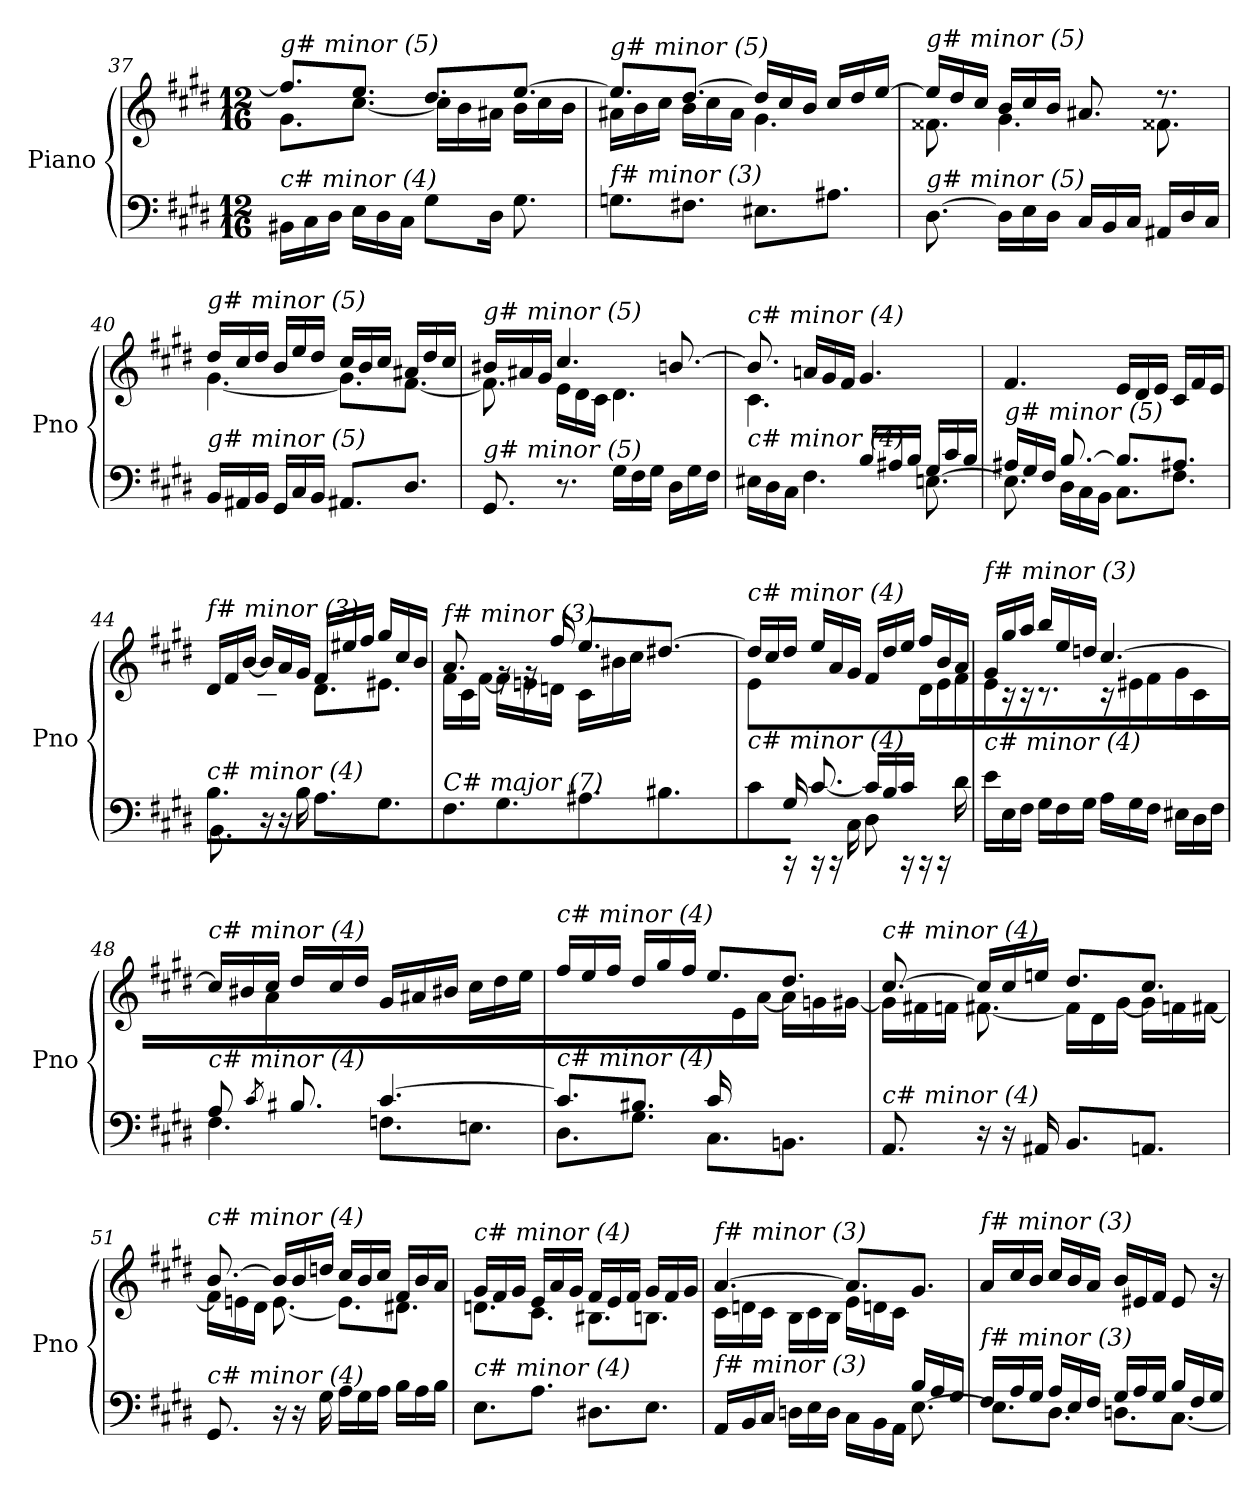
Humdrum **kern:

**kern	**kern
*part1	*part1
*staff2	*staff1
*I"Piano	*
*I'Pno	*
!!LO:LB:g=z
*clefF4	*clefG2
*k[f#c#g#d#]	*k[f#c#g#d#]
*M12/16	*M12/16
=37	=37
*	*^
!	!LO:TX:i:t=g# minor (5)	!
!LO:TX:i:t=c# minor (4)	!	!
16BB#X\LL	8.ff#/L]	8.g#\L
16C#\	.	.
16D#\JJ	.	.
16E\LL	8.ee/J	[8.cc#\J
16D#\	.	.
16C#\JJ	.	.
8G#\L	8.dd#/L	16cc#\LL]
.	.	16b\
16D#\Jk	.	16a#X\JJ
8.G#\	[8.ee/J	16b\LL
.	.	16cc#\
.	.	16b\JJ
=38	=38	=38
!	!LO:TX:i:t=g# minor (5)	!
!LO:TX:i:t=f# minor (3)	!	!
8.Gni\L	8.ee/L]	16a#X\LL
.	.	16b\
.	.	16cc#\JJ
8.F#X\J	[8.dd#/J	16b\LL
.	.	16cc#\
.	.	16a#\JJ
8.E#X\L	16dd#/LL]	4.g#\
.	16cc#/	.
.	16b/JJ	.
8.A#X\J	16cc#/LL	.
.	16dd#/	.
.	[16ee/JJ	.
=39	=39	=39
!	!LO:TX:i:t=g# minor (5)	!
!LO:TX:i:t=g# minor (5)	!	!
[8.D#\	16ee/LL]	8.f##X\
.	16dd#/	.
.	16cc#/JJ	.
16D#\LL]	16b/LL	4.g#\
16E\	16cc#/	.
16D#\JJ	16b/JJ	.
16C#/LL	8.a#X/	.
16BB/	.	.
16C#/JJ	.	.
16AA#X/LL	8.r	8.f##X\
16D#/	.	.
16C#/JJ	.	.
!!LO:LB:g=z	!!
=40	=40	=40
!	!LO:TX:i:t=g# minor (5)	!
!LO:TX:i:t=g# minor (5)	!	!
16BB/LL	16dd#/LL	[4.g#\
16AA#X/	16cc#/	.
16BB/JJ	16dd#/JJ	.
16GG#/LL	16b/LL	.
16C#/	16ee/	.
16BB/JJ	16dd#/JJ	.
8.AA#X/L	16cc#/LL	8.g#\L]
.	16b/	.
.	16cc#/JJ	.
8.D#/J	16a#X/LL	[8.f#\J
.	16dd#/	.
.	16cc#/JJ	.
=41	=41	=41
!	!LO:TX:i:t=g# minor (5)	!
!LO:TX:i:t=g# minor (5)	!	!
8.GG#/	16b#X/LL	8.f#\]
.	16a#X/	.
.	16g#/JJ	.
8.r	4.cc#/	16e\LL
.	.	16d#\
.	.	16c#\JJ
16G#\LL	.	4.d#\
16F#\	.	.
16G#\JJ	.	.
16D#\LL	[8.bn/	.
16G#\	.	.
16F#\JJ	.	.
=42	=42	=42
*^	*	*^
*	*^	*	*	*
!	!	!	!LO:TX:i:t=c# minor (4)	!	!
!LO:TX:i:t=c# minor (4)	!	!	!	!	!
4.ryy	16E#Xj\LL	8.ryy	8.b/]	4.c#\	8.ryy
.	16D#\	.	.	.	.
.	16C#\JJ	.	.	.	.
.	8.ryy	4.F#\	16an/LL	.	2ryy
.	.	.	16g#/	.	.
.	.	.	16f#/JJ	.	.
4.ryy	16B/LL	.	4.g#/	4.ryy	.
.	16A#X/	.	.	.	.
.	16B/JJ	.	.	.	.
.	16G#/LL	[8.En\	.	.	.
.	16c#/	.	.	.	.
.	16B/JJ	.	.	.	16ryy
*	*v	*v	*	*	*
!!LO:LB:g=z
=43	=43	=43	=43	=43
!	!	!LO:TX:i:t=c# minor (4)	!	!
!LO:TX:i:t=g# minor (5)	!	!	!	!
*	*	*v	*v	*v
16A#X/LL	8.E\]	4.f#/
16G#/	.	.
16F#/JJ	.	.
[8.B/	16D#\LL	.
.	16C#\	.
.	16BB\JJ	.
8.B/L]	8.C#\L	16e/LL
.	.	16d#/
.	.	16e/JJ
8.A#X/J	8.F#\J	16c#/LL
.	.	16f#/
.	.	16e/JJ
=44	=44	=44
*	*	*^
!	!	!LO:TX:i:t=f# minor (3)	!
!LO:TX:i:t=c# minor (4)	!	!	!
8.B/L	8.BB\	16d#/LL	8.ryy
.	.	16f#/	.
.	.	[16b/JJ	.
2ryy	16r	16b/LL]	8.c#\J
.	16r	16a/	.
.	16B\	16g#/JJ	.
.	8.A\L	16f#/LL	8.d#\L
.	.	16ee#X/	.
.	.	16ff#/JJ	.
.	8.G#\J	16gg#/LL	8.e#X\J
.	.	16cc#/	.
16ryy	.	16b/JJ	.
*v	*v	*	*
=45	=45	=45
!	!LO:TX:i:t=f# minor (3)	!
!LO:TX:i:t=C# major (7)	!	!
8.F#\L	8.a/	16f#\LL
.	.	16c#\
.	.	[16f#\JJ
8.G#\J	16rg	16f#\LL]
.	16rg	16en\
.	16ff#/	16dn\JJ
8.A#X\L	8.ee/L	16c#\LL
.	.	16b#X\
.	.	16cc#\JJ
8.B#X\J	[8.dd#X/J	16dd#\LLyy
.	.	16g#\
.	.	16f#\JJ
!!LO:LB:g=z	!!
=46	=46	=46
*^	*	*
!	!	!LO:TX:i:t=c# minor (4)	!
!LO:TX:i:t=c# minor (4)	!	!	!
8c#\	8ryy	16dd#/LL]	8e\L
.	.	16cc#/	.
16rCC	16G#/Jk	16dd#/JJ	4..ryy
16rCC	[8.c#/	16ee/LL	.
16rCC	.	16a/	.
16C#\	.	16g#/JJ	.
8D#\	16c#/LL]	16f#/LL	.
.	16B/	16dd#/	.
16rCC	16c#/JJ	16ee/JJ	.
16rCC	8.ryy	16ff#/LL	16d#\LL
16rCC	.	16b/	16e\
16d#\	.	16a/JJ	16f#\JJ
=47	=47	=47	=47
!	!	!LO:TX:i:t=f# minor (3)	!
!LO:TX:i:t=c# minor (4)	!	!	!
2ryy	16e\LL	16g#/LL	16e\
.	16E\	16gg#/	16r
.	16F#\JJ	16aa/JJ	16r
.	16G#\LL	16bb/LL	8.r
.	16F#\	16ee/	.
.	16G#\JJ	16ddn/JJ	.
.	16A\LL	[4.cc#/	16r
.	16G#\	.	16e#X\LL
8.ryy	16F#\JJ	.	16f#\JJ
.	16E#Xj\LL	.	16g#\LL
.	16D#\	.	16c#\
16B/JJ	16F#i\JJ	.	16ryy
=48	=48	=48	=48
*	*^	*	*^
!	!	!	!LO:TX:i:t=c# minor (4)	!	!
!LO:TX:i:t=c# minor (4)	!	!	!	!	!
8A/L	4.F#\	8.ryy	16cc#/LL]	8ryy	8.ryy
.	.	.	16b#X/	.	.
16ryy	.	.	16cc#/JJ	16a\Jk	.
8qc#/	.	.	.	.	.
8.B#X/	.	16c#!yy	16dd#/LL	2ryy	8.ryy
.	.	8B#!yy	16cc#/	.	.
.	.	.	16dd#/JJ	.	.
[4.c#/	8.Fni\L	4.ryy	16g#/LL	.	4.ryy
.	.	.	16a#X/	.	.
.	.	.	16b#X/JJ	.	.
.	8.En\J	.	16cc#\LL	.	.
.	.	.	16dd#\	.	.
.	.	.	16ee\JJ	16ryy	.
!!LO:LB:g=z	!!	!!
=49	=49	=49	=49	=49	=49
!	!	!	!LO:TX:i:t=c# minor (4)	!	!
!LO:TX:i:t=c# minor (4)	!	!	!	!	!
4.ryy	8.c#/L]	8.D#\L	16ff#/LL	4.ryy	4.ryy
.	.	.	16ee/	.	.
.	.	.	16ff#/JJ	.	.
.	8.B#X/J	8.G#\J	16dd#/LL	.	.
.	.	.	16gg#/	.	.
.	.	.	16ff#/JJ	.	.
16c#/LL	8.C#\L	4.ryy	8.ee/L	16ryy	4.ryy
4ryy	.	.	.	16e\	.
.	.	.	.	[16a\JJ	.
.	8.BBn\J	.	8.dd#/J	16a\LL]	.
.	.	.	.	16gni\	.
16ryy	.	.	.	[16g#\JJ	.
*v	*v	*v	*	*	*
*	*	*v	*v
=50	=50	=50
!	!LO:TX:i:t=c# minor (4)	!
!LO:TX:i:t=c# minor (4)	!	!
8.AA/	[8.cc#/	16g#\LL]
.	.	16f#X\
.	.	16fni\JJ
16r	16cc#/LL]	[8.f#\
16r	16cc#/	.
16AA#X/	16een/JJ	.
8.BB/L	8.dd#/L	16f#\LL]
.	.	16d#\
.	.	[16g#\JJ
8.AAn/J	8.cc#/J	16g#\LL]
.	.	16fni\
.	.	[16f#\JJ
=51	=51	=51
!	!LO:TX:i:t=c# minor (4)	!
!LO:TX:i:t=c# minor (4)	!	!
8.GG#/	[8.b/	16f#\LL]
.	.	16en\
.	.	16d#\JJ
16r	16b/LL]	[8.e\
16r	16b/	.
16G#\	16ddn/JJ	.
16A\LL	16cc#/LL	8.e\L]
16G#\	16b/	.
16A\JJ	16cc#/JJ	.
16B\LL	16f#/LL	8.d#X\J
16A\	16b/	.
16B\JJ	16a/JJ	.
!!LO:PB:g=z	!!
=52	=52	=52
!	!LO:TX:i:t=c# minor (4)	!
!LO:TX:i:t=c# minor (4)	!	!
8.E\L	16g#/LL	8.dn\L
.	16f#/	.
.	16g#/JJ	.
8.A\J	16e/LL	8.c#\J
.	16a/	.
.	16g#/JJ	.
8.D#X\L	16f#/LL	8.B#Xi\L
.	16e/	.
.	16f#/JJ	.
8.E\J	16g#/LL	8.B\J
.	16f#/	.
.	16g#/JJ	.
=53	=53	=53
*^	*	*^
*	*^	*	*	*
!	!	!	!LO:TX:i:t=f# minor (3)	!	!
!LO:TX:i:t=f# minor (3)	!	!	!	!	!
2ryy	16AA/LL	2ryy	[4.a/	16c#\LL	2ryy
.	16BB/	.	.	16dn\	.
.	16C#/JJ	.	.	16c#\JJ	.
.	16Dn\LL	.	.	16B\LL	.
.	16E\	.	.	16c#\	.
.	16D\JJ	.	.	16B\JJ	.
.	16C#\LL	.	8.a/L]	16e\LL	.
.	16BB\	.	.	16dn\	.
16ryy	16AA\JJ	16ryy	.	16c#\JJ	16ryy
8.ryy	16B/LL	[8.E\	8.g#/J	8.ryy	8.ryy
.	16A/	.	.	.	.
.	16G#/JJ	.	.	.	.
*	*v	*v	*	*	*
*	*	*v	*v	*v
=54	=54	=54
!	!	!LO:TX:i:t=f# minor (3)
!LO:TX:i:t=f# minor (3)	!	!
16F#/LL	8.E\L]	16a/LL
16A/	.	16cc#/
16G#/JJ	.	16b/JJ
16A/LL	8.D#\J	16cc#/LL
16E/	.	16b/
16F#/JJ	.	16a/JJ
16G#/LL	8.Dn\L	16b/LL
16A/	.	16e#X/
16G#/JJ	.	16f#/JJ
16B/LL	[8.C#\J	8e#/
16F#/	.	.
16G#/JJ	.	16r
*v	*v	*
=	=
*-	*-
